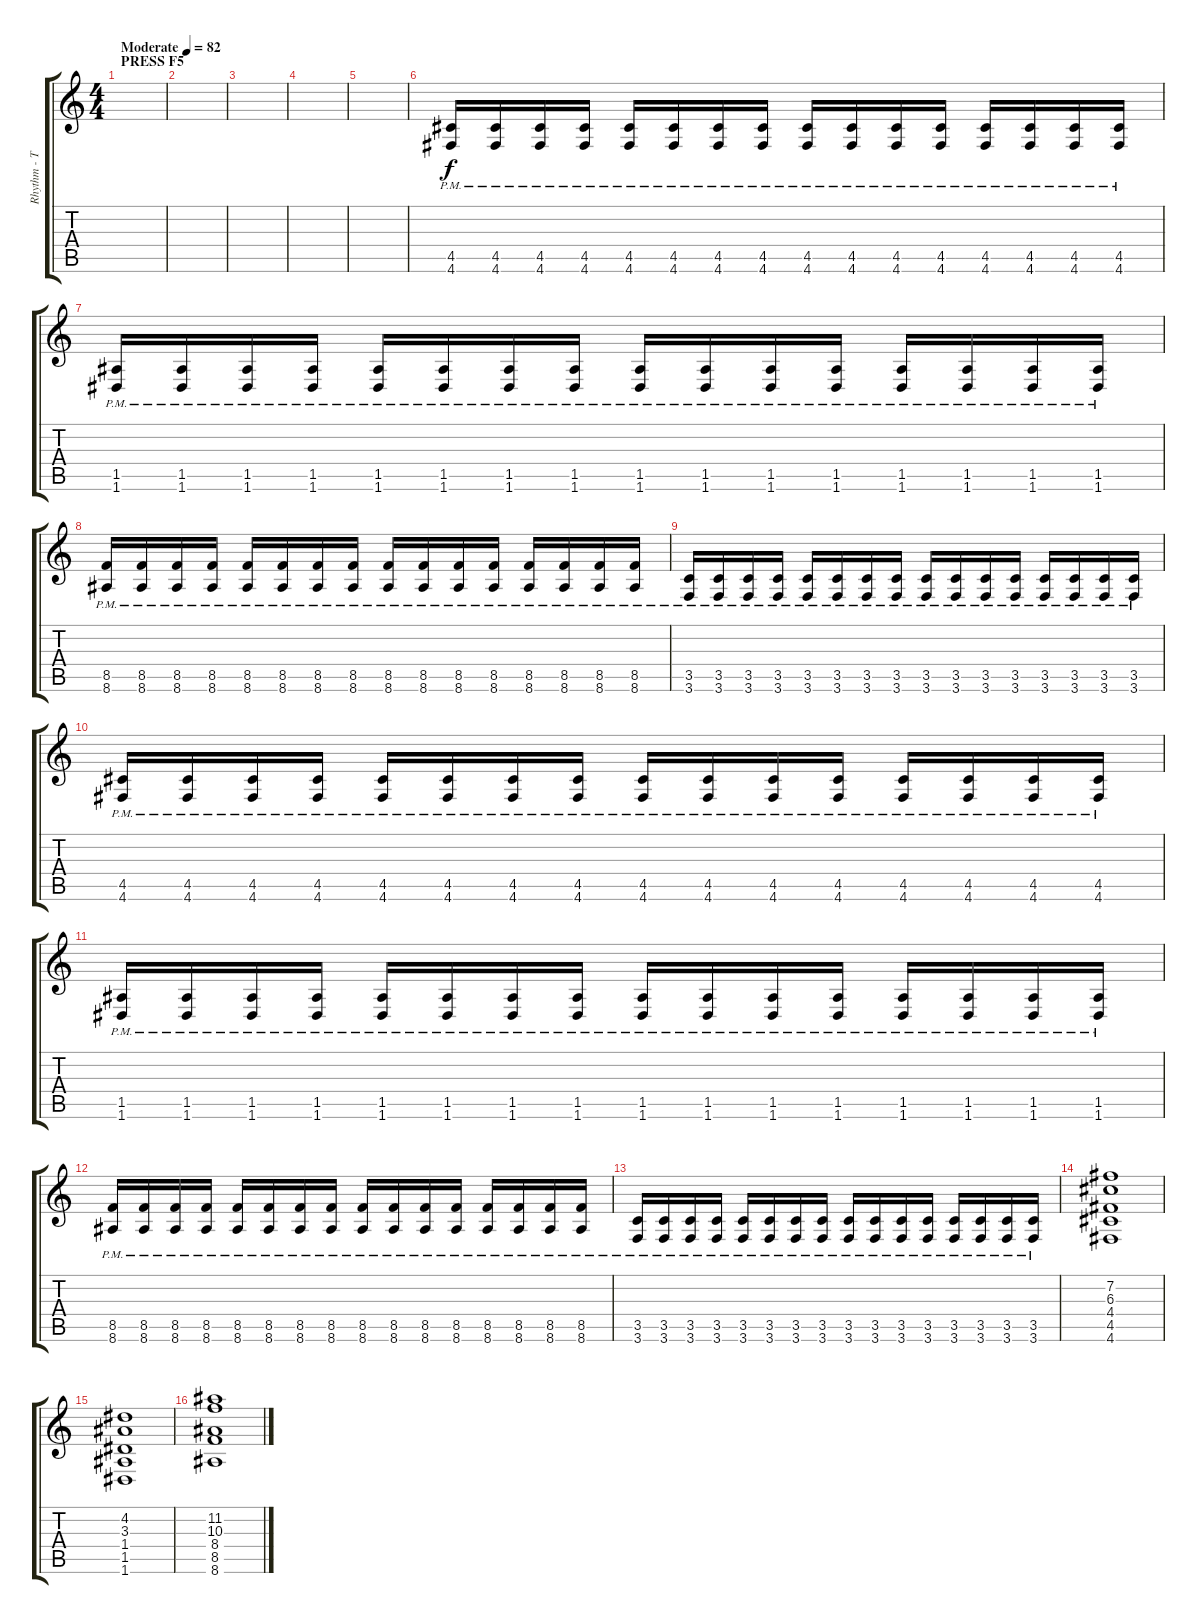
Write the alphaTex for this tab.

\track ("Rhythm - Taylor York" "Rhythm - T") {instrument distortionguitar}
\staff {score tabs}
\tuning (E4 B3 G3 D3 A2 D2) {hide}
\ts (4 4)
\section ("" "PRESS F5")
\tempo (82 "Moderate")
\clef g2
\ks c
|
|
|
|
|
(4.5{pm} 4.6{pm}).16 (4.5{pm} 4.6{pm}).16 (4.5{pm} 4.6{pm}).16 (4.5{pm} 4.6{pm}).16 (4.5{pm} 4.6{pm}).16 (4.5{pm} 4.6{pm}).16 (4.5{pm} 4.6{pm}).16 (4.5{pm} 4.6{pm}).16 (4.5{pm} 4.6{pm}).16 (4.5{pm} 4.6{pm}).16 (4.5{pm} 4.6{pm}).16 (4.5{pm} 4.6{pm}).16 (4.5{pm} 4.6{pm}).16 (4.5{pm} 4.6{pm}).16 (4.5{pm} 4.6{pm}).16 (4.5{pm} 4.6{pm}).16 |
(1.5{pm} 1.6{pm}).16 (1.5{pm} 1.6{pm}).16 (1.5{pm} 1.6{pm}).16 (1.5{pm} 1.6{pm}).16 (1.5{pm} 1.6{pm}).16 (1.5{pm} 1.6{pm}).16 (1.5{pm} 1.6{pm}).16 (1.5{pm} 1.6{pm}).16 (1.5{pm} 1.6{pm}).16 (1.5{pm} 1.6{pm}).16 (1.5{pm} 1.6{pm}).16 (1.5{pm} 1.6{pm}).16 (1.5{pm} 1.6{pm}).16 (1.5{pm} 1.6{pm}).16 (1.5{pm} 1.6{pm}).16 (1.5{pm} 1.6{pm}).16 |
(8.5{pm} 8.6{pm}).16 (8.5{pm} 8.6{pm}).16 (8.5{pm} 8.6{pm}).16 (8.5{pm} 8.6{pm}).16 (8.5{pm} 8.6{pm}).16 (8.5{pm} 8.6{pm}).16 (8.5{pm} 8.6{pm}).16 (8.5{pm} 8.6{pm}).16 (8.5{pm} 8.6{pm}).16 (8.5{pm} 8.6{pm}).16 (8.5{pm} 8.6{pm}).16 (8.5{pm} 8.6{pm}).16 (8.5{pm} 8.6{pm}).16 (8.5{pm} 8.6{pm}).16 (8.5{pm} 8.6{pm}).16 (8.5{pm} 8.6{pm}).16 |
(3.5{pm} 3.6{pm}).16 (3.5{pm} 3.6{pm}).16 (3.5{pm} 3.6{pm}).16 (3.5{pm} 3.6{pm}).16 (3.5{pm} 3.6{pm}).16 (3.5{pm} 3.6{pm}).16 (3.5{pm} 3.6{pm}).16 (3.5{pm} 3.6{pm}).16 (3.5{pm} 3.6{pm}).16 (3.5{pm} 3.6{pm}).16 (3.5{pm} 3.6{pm}).16 (3.5{pm} 3.6{pm}).16 (3.5{pm} 3.6{pm}).16 (3.5{pm} 3.6{pm}).16 (3.5{pm} 3.6{pm}).16 (3.5{pm} 3.6{pm}).16 |
(4.5{pm} 4.6{pm}).16 (4.5{pm} 4.6{pm}).16 (4.5{pm} 4.6{pm}).16 (4.5{pm} 4.6{pm}).16 (4.5{pm} 4.6{pm}).16 (4.5{pm} 4.6{pm}).16 (4.5{pm} 4.6{pm}).16 (4.5{pm} 4.6{pm}).16 (4.5{pm} 4.6{pm}).16 (4.5{pm} 4.6{pm}).16 (4.5{pm} 4.6{pm}).16 (4.5{pm} 4.6{pm}).16 (4.5{pm} 4.6{pm}).16 (4.5{pm} 4.6{pm}).16 (4.5{pm} 4.6{pm}).16 (4.5{pm} 4.6{pm}).16 |
(1.5{pm} 1.6{pm}).16 (1.5{pm} 1.6{pm}).16 (1.5{pm} 1.6{pm}).16 (1.5{pm} 1.6{pm}).16 (1.5{pm} 1.6{pm}).16 (1.5{pm} 1.6{pm}).16 (1.5{pm} 1.6{pm}).16 (1.5{pm} 1.6{pm}).16 (1.5{pm} 1.6{pm}).16 (1.5{pm} 1.6{pm}).16 (1.5{pm} 1.6{pm}).16 (1.5{pm} 1.6{pm}).16 (1.5{pm} 1.6{pm}).16 (1.5{pm} 1.6{pm}).16 (1.5{pm} 1.6{pm}).16 (1.5{pm} 1.6{pm}).16 |
(8.5{pm} 8.6{pm}).16 (8.5{pm} 8.6{pm}).16 (8.5{pm} 8.6{pm}).16 (8.5{pm} 8.6{pm}).16 (8.5{pm} 8.6{pm}).16 (8.5{pm} 8.6{pm}).16 (8.5{pm} 8.6{pm}).16 (8.5{pm} 8.6{pm}).16 (8.5{pm} 8.6{pm}).16 (8.5{pm} 8.6{pm}).16 (8.5{pm} 8.6{pm}).16 (8.5{pm} 8.6{pm}).16 (8.5{pm} 8.6{pm}).16 (8.5{pm} 8.6{pm}).16 (8.5{pm} 8.6{pm}).16 (8.5{pm} 8.6{pm}).16 |
(3.5{pm} 3.6{pm}).16 (3.5{pm} 3.6{pm}).16 (3.5{pm} 3.6{pm}).16 (3.5{pm} 3.6{pm}).16 (3.5{pm} 3.6{pm}).16 (3.5{pm} 3.6{pm}).16 (3.5{pm} 3.6{pm}).16 (3.5{pm} 3.6{pm}).16 (3.5{pm} 3.6{pm}).16 (3.5{pm} 3.6{pm}).16 (3.5{pm} 3.6{pm}).16 (3.5{pm} 3.6{pm}).16 (3.5{pm} 3.6{pm}).16 (3.5{pm} 3.6{pm}).16 (3.5{pm} 3.6{pm}).16 (3.5{pm} 3.6{pm}).16 |
(7.2 6.3 4.4 4.5 4.6).1{volume 8 instrument electricguitarjazz} |
(4.2 3.3 1.4 1.5 1.6).1 |
(11.2 10.3 8.4 8.5 8.6).1
